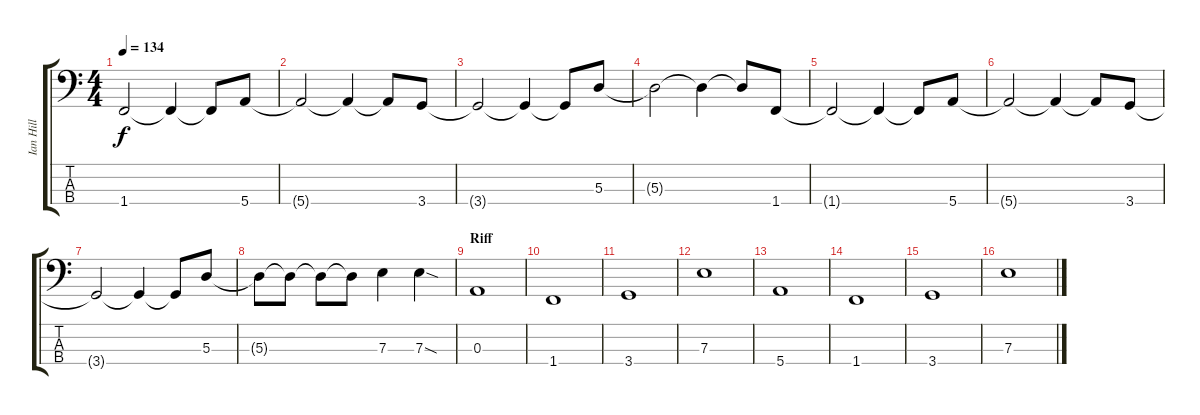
\track ("Ian Hill" "Ian Hill") {instrument electricbasspick}
\staff {score tabs}
\tuning (G2 D2 A1 E1) {hide}
\ts (4 4)
\tempo 134
\clef f4
\ks c
1.4{t}.2{dy f} 1.4{t}.4 1.4{t}.8 5.4.8 |
5.4{t}.2 5.4{t}.4 5.4{t}.8 3.4.8 |
3.4{t}.2 3.4{t}.4 3.4{t}.8 5.3.8 |
5.3{t}.2 5.3{t}.4 5.3{t}.8 1.4.8 |
1.4{t}.2 1.4{t}.4 1.4{t}.8 5.4.8 |
5.4{t}.2 5.4{t}.4 5.4{t}.8 3.4.8 |
3.4{t}.2 3.4{t}.4 3.4{t}.8 5.3.8 |
5.3{t}.8 5.3{t}.8 5.3{t}.8 5.3{t}.8 7.3.4 7.3{sod}.4 |
\section ("" "Riff")
0.3.1 |
1.4.1 |
3.4.1 |
7.3.1 |
5.4.1 |
1.4.1 |
3.4.1 |
7.3.1
